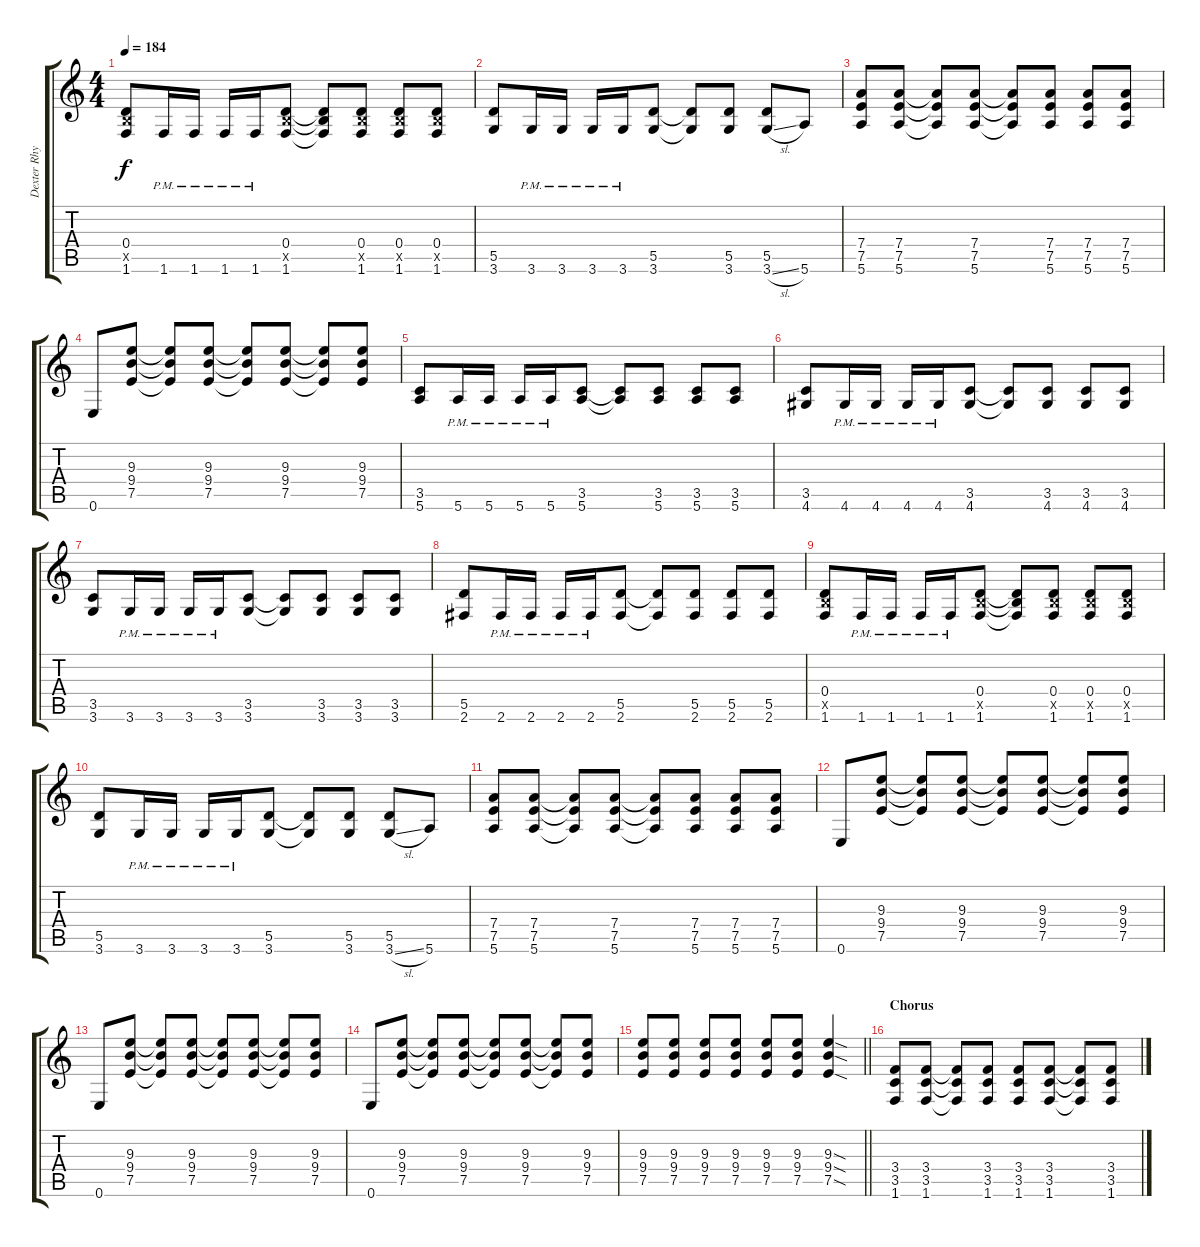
\track ("Dexter Rhythm Guitar" "Dexter Rhy") {instrument distortionguitar}
\staff {score tabs}
\tuning (E4 B3 G3 D3 A2 E2) {hide}
\ts (4 4)
\tempo 184
\clef g2
\ks c
(0.4 2.5{x} 1.6).8{dy f} 1.6{pm}.16 1.6{pm}.16 1.6{pm}.16 1.6{pm}.16 (0.4 2.5{x} 1.6).8 (0.4{t} 2.5{t} 1.6{t}).8 (0.4 2.5{x} 1.6).8 (0.4 2.5{x} 1.6).8 (0.4 2.5{x} 1.6).8 |
(5.5 3.6).8 3.6{pm}.16 3.6{pm}.16 3.6{pm}.16 3.6{pm}.16 (5.5 3.6).8 (5.5{t} 3.6{t}).8 (5.5 3.6).8 (5.5 3.6{sl}).8 5.6.8 |
(7.4 7.5 5.6).8 (7.4 7.5 5.6).8 (7.4{t} 7.5{t} 5.6{t}).8 (7.4 7.5 5.6).8 (7.4{t} 7.5{t} 5.6{t}).8 (7.4 7.5 5.6).8 (7.4 7.5 5.6).8 (7.4 7.5 5.6).8 |
0.6.8 (9.3 9.4 7.5).8 (9.3{t} 9.4{t} 7.5{t}).8 (9.3 9.4 7.5).8 (9.3{t} 9.4{t} 7.5{t}).8 (9.3 9.4 7.5).8 (9.3{t} 9.4{t} 7.5{t}).8 (9.3 9.4 7.5).8 |
(3.5 5.6).8 5.6{pm}.16 5.6{pm}.16 5.6{pm}.16 5.6{pm}.16 (3.5 5.6).8 (3.5{t} 5.6{t}).8 (3.5 5.6).8 (3.5 5.6).8 (3.5 5.6).8 |
(3.5 4.6).8 4.6{pm}.16 4.6{pm}.16 4.6{pm}.16 4.6{pm}.16 (3.5 4.6).8 (3.5{t} 4.6{t}).8 (3.5 4.6).8 (3.5 4.6).8 (3.5 4.6).8 |
(3.5 3.6).8 3.6{pm}.16 3.6{pm}.16 3.6{pm}.16 3.6{pm}.16 (3.5 3.6).8 (3.5{t} 3.6{t}).8 (3.5 3.6).8 (3.5 3.6).8 (3.5 3.6).8 |
(5.5 2.6).8 2.6{pm}.16 2.6{pm}.16 2.6{pm}.16 2.6{pm}.16 (5.5 2.6).8 (5.5{t} 2.6{t}).8 (5.5 2.6).8 (5.5 2.6).8 (5.5 2.6).8 |
(0.4 2.5{x} 1.6).8 1.6{pm}.16 1.6{pm}.16 1.6{pm}.16 1.6{pm}.16 (0.4 2.5{x} 1.6).8 (0.4{t} 2.5{t} 1.6{t}).8 (0.4 2.5{x} 1.6).8 (0.4 2.5{x} 1.6).8 (0.4 2.5{x} 1.6).8 |
(5.5 3.6).8 3.6{pm}.16 3.6{pm}.16 3.6{pm}.16 3.6{pm}.16 (5.5 3.6).8 (5.5{t} 3.6{t}).8 (5.5 3.6).8 (5.5 3.6{sl}).8 5.6.8 |
(7.4 7.5 5.6).8 (7.4 7.5 5.6).8 (7.4{t} 7.5{t} 5.6{t}).8 (7.4 7.5 5.6).8 (7.4{t} 7.5{t} 5.6{t}).8 (7.4 7.5 5.6).8 (7.4 7.5 5.6).8 (7.4 7.5 5.6).8 |
0.6.8 (9.3 9.4 7.5).8 (9.3{t} 9.4{t} 7.5{t}).8 (9.3 9.4 7.5).8 (9.3{t} 9.4{t} 7.5{t}).8 (9.3 9.4 7.5).8 (9.3{t} 9.4{t} 7.5{t}).8 (9.3 9.4 7.5).8 |
0.6.8 (9.3 9.4 7.5).8 (9.3{t} 9.4{t} 7.5{t}).8 (9.3 9.4 7.5).8 (9.3{t} 9.4{t} 7.5{t}).8 (9.3 9.4 7.5).8 (9.3{t} 9.4{t} 7.5{t}).8 (9.3 9.4 7.5).8 |
0.6.8 (9.3 9.4 7.5).8 (9.3{t} 9.4{t} 7.5{t}).8 (9.3 9.4 7.5).8 (9.3{t} 9.4{t} 7.5{t}).8 (9.3 9.4 7.5).8 (9.3{t} 9.4{t} 7.5{t}).8 (9.3 9.4 7.5).8 |
\barLineRight lightlight
(9.3 9.4 7.5).8 (9.3 9.4 7.5).8 (9.3 9.4 7.5).8 (9.3 9.4 7.5).8 (9.3 9.4 7.5).8 (9.3 9.4 7.5).8 (9.3{sod} 9.4{sod} 7.5{sod}).4 |
\section ("" "Chorus")
(3.4 3.5 1.6).8 (3.4 3.5 1.6).8 (3.4{t} 3.5{t} 1.6{t}).8 (3.4 3.5 1.6).8 (3.4 3.5 1.6).8 (3.4 3.5 1.6).8 (3.4{t} 3.5{t} 1.6{t}).8 (3.4 3.5 1.6).8
